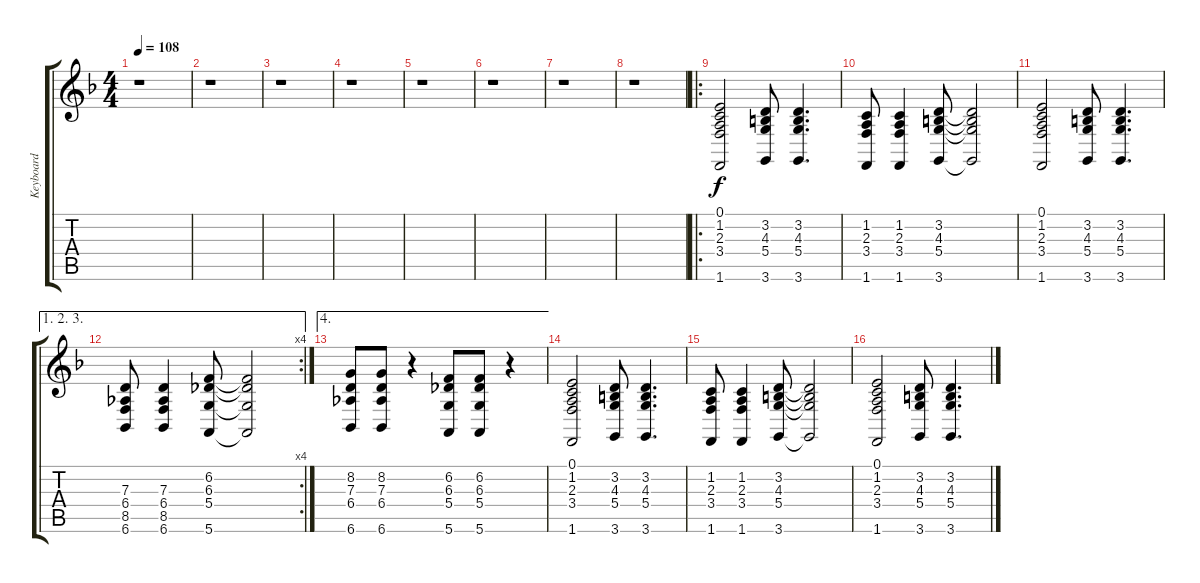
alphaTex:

\track ("Keyboard" "Keyboard") {instrument fx4atmosphere}
\staff {score tabs}
\tuning (E4 B3 G3 D3 A2 E2) {hide}
\ts (4 4)
\tempo 108
\clef g2
\ks f
r.1{dy f instrument fx4atmosphere} |
r.1 |
r.1 |
r.1 |
r.1 |
r.1 |
r.1 |
r.1 |
\ro
(0.1 1.2 2.3 3.4 1.6).2 (3.2 4.3 5.4 3.6).8 (3.2 4.3 5.4 3.6).4{d} |
(1.2 2.3 3.4 1.6).8 (1.2 2.3 3.4 1.6).4 (3.2 4.3 5.4 3.6).8 (3.2{t} 4.3{t} 5.4{t} 3.6{t}).2 |
(0.1 1.2 2.3 3.4 1.6).2 (3.2 4.3 5.4 3.6).8 (3.2 4.3 5.4 3.6).4{d} |
\ae (1 2 3)
\rc 4
(7.3 6.4 8.5 6.6).8 (7.3 6.4 8.5 6.6).4 (6.2 6.3 5.4 5.6).8 (6.2{t} 6.3{t} 5.4{t} 5.6{t}).2 |
\ae 4
(8.2 7.3 6.4 6.6).8 (8.2 7.3 6.4 6.6).8 r.4 (6.2 6.3 5.4 5.6).8 (6.2 6.3 5.4 5.6).8 r.4 |
(0.1 1.2 2.3 3.4 1.6).2 (3.2 4.3 5.4 3.6).8 (3.2 4.3 5.4 3.6).4{d} |
(1.2 2.3 3.4 1.6).8 (1.2 2.3 3.4 1.6).4 (3.2 4.3 5.4 3.6).8 (3.2{t} 4.3{t} 5.4{t} 3.6{t}).2 |
(0.1 1.2 2.3 3.4 1.6).2 (3.2 4.3 5.4 3.6).8 (3.2 4.3 5.4 3.6).4{d}
